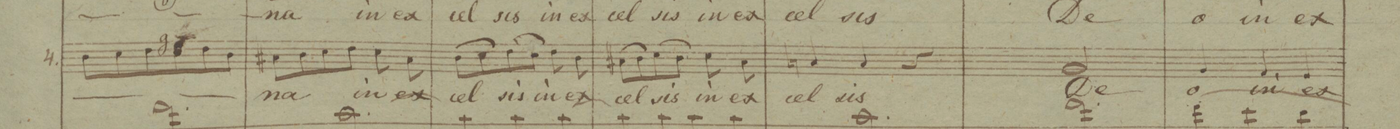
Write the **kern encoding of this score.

**kern	**text	**dynam
*I"4.	*	*
*clefF4	*	*
*k[b-]	*	*
*M3/4	*	*
8D\L	.	.
8E\	.	.
8F\	.	.
8G\ 8E\	.	.
8F\	.	.
8D\J	.	.
=43	=43	=43
8C#X\L	-na	.
8D\	.	.
8E\	.	.
8F\J	.	.
8E\	in	.
8C#\	ex-	.
=44	=44	=44
(8D\L	-ce-	.
8E\)	.	.
(8F\	-sis	.
8E\J)	.	.
8F\	in	.
8D\	ex-	.
=45	=45	=45
(8C#X\L	-cel-	.
8D\)	.	.
(8E\	-sis	.
8D\J)	.	.
8E\	in	.
8C#\	ex-	.
=46	=46	=46
4Cn/	-cel-	.
4C/	-sis	.
4r	.	.
=47	=47	=47
2.BB-/	De-	.
=48	=48	=48
4BB-/	-o	.
4AA/	in	.
4GG/	ex-	.
=49	=49	=49
*-	*-	*-
